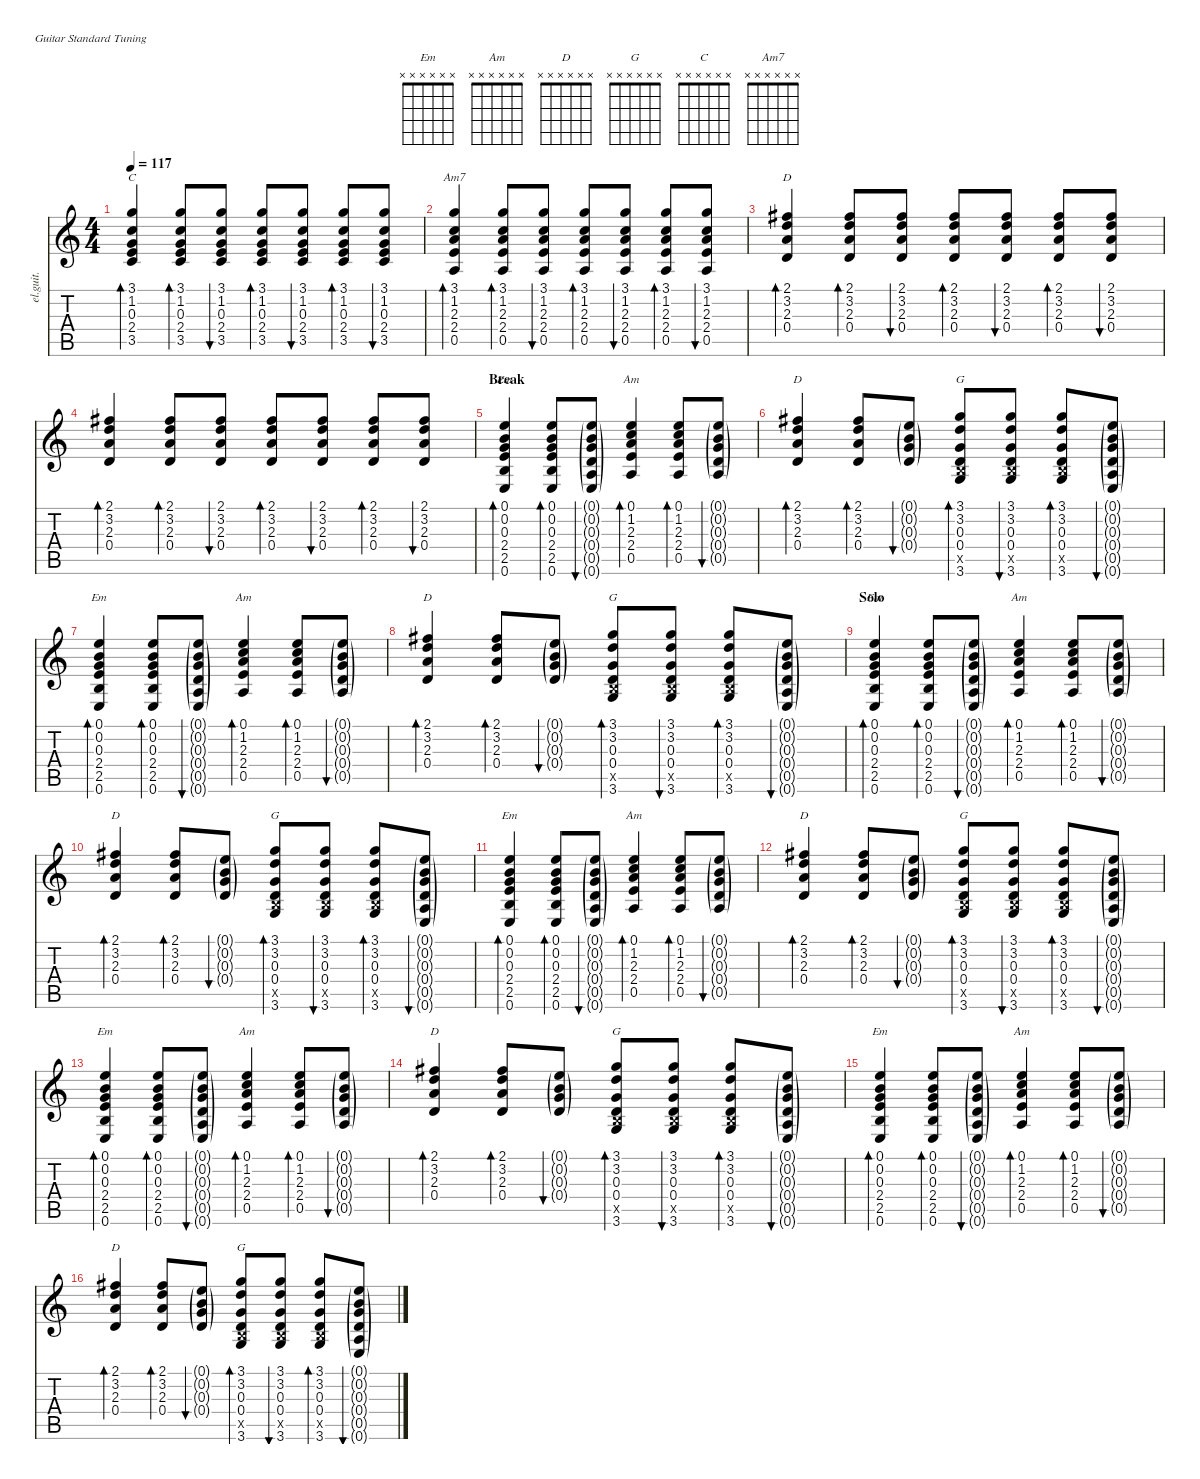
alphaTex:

\defaultSystemsLayout 4
\hideDynamics
\bracketExtendMode nobrackets
\otherSystemsTrackNameOrientation horizontal
\track ("Brian Bell - Guitar 2" "el.guit.") {instrument electricguitarclean}
\staff {score tabs}
\tuning (E4 B3 G3 D3 A2 E2)
\chord ("Em" x x x x x x)
\chord ("Am" x x x x x x)
\chord ("D" x x x x x x)
\chord ("G" x x x x x x)
\chord ("C" x x x x x x)
\chord ("Am7" x x x x x x)
\ts (4 4)
\tempo 117
\clef g2
\ks c
(3.1 1.2 0.3 2.4 3.5).4{bd 30 ch "C" dy f beam Up} (3.1 1.2 0.3 2.4 3.5).8{bd 30 beam Up} (3.1 1.2 0.3 2.4 3.5).8{bu 30 dy mf beam Up} (3.1 1.2 0.3 2.4 3.5).8{bd 30 dy f beam Up} (3.1 1.2 0.3 2.4 3.5).8{bu 30 dy mf beam Up} (3.1 1.2 0.3 2.4 3.5).8{bd 30 dy f beam Up} (3.1 1.2 0.3 2.4 3.5).8{bu 30 dy mf beam Up} |
(3.1 1.2 2.3 2.4 0.5).4{bd 30 ch "Am7" dy f beam Up} (3.1 1.2 2.3 2.4 0.5).8{bd 30 beam Up} (3.1 1.2 2.3 2.4 0.5).8{bu 30 dy mf beam Up} (3.1 1.2 2.3 2.4 0.5).8{bd 30 dy f beam Up} (3.1 1.2 2.3 2.4 0.5).8{bu 30 dy mf beam Up} (3.1 1.2 2.3 2.4 0.5).8{bd 30 dy f beam Up} (3.1 1.2 2.3 2.4 0.5).8{bu 30 dy mf beam Up} |
(2.1{acc #} 3.2 2.3 0.4).4{bd 30 ch "D" dy f beam Up} (2.1{acc #} 3.2 2.3 0.4).8{bd 30 beam Up} (2.1{acc #} 3.2 2.3 0.4).8{bu 30 dy mf beam Up} (2.1{acc #} 3.2 2.3 0.4).8{bd 30 dy f beam Up} (2.1{acc #} 3.2 2.3 0.4).8{bu 30 dy mf beam Up} (2.1{acc #} 3.2 2.3 0.4).8{bd 30 dy f beam Up} (2.1{acc #} 3.2 2.3 0.4).8{bu 30 dy mf beam Up} |
(2.1{acc #} 3.2 2.3 0.4).4{bd 30 dy f beam Up} (2.1{acc #} 3.2 2.3 0.4).8{bd 30 beam Up} (2.1{acc #} 3.2 2.3 0.4).8{bu 30 dy mf beam Up} (2.1{acc #} 3.2 2.3 0.4).8{bd 30 dy f beam Up} (2.1{acc #} 3.2 2.3 0.4).8{bu 30 dy mf beam Up} (2.1{acc #} 3.2 2.3 0.4).8{bd 30 dy f beam Up} (2.1{acc #} 3.2 2.3 0.4).8{bu 30 dy mf beam Up} |
\section ("" "Break")
(0.1 0.2 0.3 2.4 2.5 0.6).4{bd 30 ch "Em" dy f beam Up} (0.1 0.2 0.3 2.4 2.5 0.6).8{bd 30 beam Up} (0.1{g} 0.2{g} 0.3{g} 0.4{g} 0.5{g} 0.6{g}).8{bu 30 beam Up} (0.1 1.2 2.3 2.4 0.5).4{bd 30 ch "Am" beam Up} (0.1 1.2 2.3 2.4 0.5).8{bd 30 beam Up} (0.1{g} 0.2{g} 0.3{g} 0.4{g} 0.5{g}).8{bu 30 beam Up} |
(2.1{acc #} 3.2 2.3 0.4).4{bd 30 ch "D" beam Up} (2.1{acc #} 3.2 2.3 0.4).8{bd 30 beam Up} (0.1{g} 0.2{g} 0.3{g} 0.4{g}).8{bu 30 beam Up} (3.1 3.2 0.3 0.4 2.5{x} 3.6).8{bd 30 ch "G" beam Up} (3.1 3.2 0.3 0.4 2.5{x} 3.6).8{bu 30 dy mf beam Up} (3.1 3.2 0.3 0.4 2.5{x} 3.6).8{bd 30 dy f beam Up} (0.1{g} 0.2{g} 0.3{g} 0.4{g} 0.5{g} 0.6{g}).8{bu 30 beam Up} |
(0.1 0.2 0.3 2.4 2.5 0.6).4{bd 30 ch "Em" beam Up} (0.1 0.2 0.3 2.4 2.5 0.6).8{bd 30 beam Up} (0.1{g} 0.2{g} 0.3{g} 0.4{g} 0.5{g} 0.6{g}).8{bu 30 beam Up} (0.1 1.2 2.3 2.4 0.5).4{bd 30 ch "Am" beam Up} (0.1 1.2 2.3 2.4 0.5).8{bd 30 beam Up} (0.1{g} 0.2{g} 0.3{g} 0.4{g} 0.5{g}).8{bu 30 beam Up} |
(2.1{acc #} 3.2 2.3 0.4).4{bd 30 ch "D" beam Up} (2.1{acc #} 3.2 2.3 0.4).8{bd 30 beam Up} (0.1{g} 0.2{g} 0.3{g} 0.4{g}).8{bu 30 beam Up} (3.1 3.2 0.3 0.4 2.5{x} 3.6).8{bd 30 ch "G" beam Up} (3.1 3.2 0.3 0.4 2.5{x} 3.6).8{bu 30 dy mf beam Up} (3.1 3.2 0.3 0.4 2.5{x} 3.6).8{bd 30 dy f beam Up} (0.1{g} 0.2{g} 0.3{g} 0.4{g} 0.5{g} 0.6{g}).8{bu 30 beam Up} |
\section ("" "Solo")
(0.1 0.2 0.3 2.4 2.5 0.6).4{bd 30 ch "Em" beam Up} (0.1 0.2 0.3 2.4 2.5 0.6).8{bd 30 beam Up} (0.1{g} 0.2{g} 0.3{g} 0.4{g} 0.5{g} 0.6{g}).8{bu 30 beam Up} (0.1 1.2 2.3 2.4 0.5).4{bd 30 ch "Am" beam Up} (0.1 1.2 2.3 2.4 0.5).8{bd 30 beam Up} (0.1{g} 0.2{g} 0.3{g} 0.4{g} 0.5{g}).8{bu 30 beam Up} |
(2.1{acc #} 3.2 2.3 0.4).4{bd 30 ch "D" beam Up} (2.1{acc #} 3.2 2.3 0.4).8{bd 30 beam Up} (0.1{g} 0.2{g} 0.3{g} 0.4{g}).8{bu 30 beam Up} (3.1 3.2 0.3 0.4 2.5{x} 3.6).8{bd 30 ch "G" beam Up} (3.1 3.2 0.3 0.4 2.5{x} 3.6).8{bu 30 dy mf beam Up} (3.1 3.2 0.3 0.4 2.5{x} 3.6).8{bd 30 dy f beam Up} (0.1{g} 0.2{g} 0.3{g} 0.4{g} 0.5{g} 0.6{g}).8{bu 30 beam Up} |
(0.1 0.2 0.3 2.4 2.5 0.6).4{bd 30 ch "Em" beam Up} (0.1 0.2 0.3 2.4 2.5 0.6).8{bd 30 beam Up} (0.1{g} 0.2{g} 0.3{g} 0.4{g} 0.5{g} 0.6{g}).8{bu 30 beam Up} (0.1 1.2 2.3 2.4 0.5).4{bd 30 ch "Am" beam Up} (0.1 1.2 2.3 2.4 0.5).8{bd 30 beam Up} (0.1{g} 0.2{g} 0.3{g} 0.4{g} 0.5{g}).8{bu 30 beam Up} |
(2.1{acc #} 3.2 2.3 0.4).4{bd 30 ch "D" beam Up} (2.1{acc #} 3.2 2.3 0.4).8{bd 30 beam Up} (0.1{g} 0.2{g} 0.3{g} 0.4{g}).8{bu 30 beam Up} (3.1 3.2 0.3 0.4 2.5{x} 3.6).8{bd 30 ch "G" beam Up} (3.1 3.2 0.3 0.4 2.5{x} 3.6).8{bu 30 dy mf beam Up} (3.1 3.2 0.3 0.4 2.5{x} 3.6).8{bd 30 dy f beam Up} (0.1{g} 0.2{g} 0.3{g} 0.4{g} 0.5{g} 0.6{g}).8{bu 30 beam Up} |
(0.1 0.2 0.3 2.4 2.5 0.6).4{bd 30 ch "Em" beam Up} (0.1 0.2 0.3 2.4 2.5 0.6).8{bd 30 beam Up} (0.1{g} 0.2{g} 0.3{g} 0.4{g} 0.5{g} 0.6{g}).8{bu 30 beam Up} (0.1 1.2 2.3 2.4 0.5).4{bd 30 ch "Am" beam Up} (0.1 1.2 2.3 2.4 0.5).8{bd 30 beam Up} (0.1{g} 0.2{g} 0.3{g} 0.4{g} 0.5{g}).8{bu 30 beam Up} |
(2.1{acc #} 3.2 2.3 0.4).4{bd 30 ch "D" beam Up} (2.1{acc #} 3.2 2.3 0.4).8{bd 30 beam Up} (0.1{g} 0.2{g} 0.3{g} 0.4{g}).8{bu 30 beam Up} (3.1 3.2 0.3 0.4 2.5{x} 3.6).8{bd 30 ch "G" beam Up} (3.1 3.2 0.3 0.4 2.5{x} 3.6).8{bu 30 dy mf beam Up} (3.1 3.2 0.3 0.4 2.5{x} 3.6).8{bd 30 dy f beam Up} (0.1{g} 0.2{g} 0.3{g} 0.4{g} 0.5{g} 0.6{g}).8{bu 30 beam Up} |
(0.1 0.2 0.3 2.4 2.5 0.6).4{bd 30 ch "Em" beam Up} (0.1 0.2 0.3 2.4 2.5 0.6).8{bd 30 beam Up} (0.1{g} 0.2{g} 0.3{g} 0.4{g} 0.5{g} 0.6{g}).8{bu 30 beam Up} (0.1 1.2 2.3 2.4 0.5).4{bd 30 ch "Am" beam Up} (0.1 1.2 2.3 2.4 0.5).8{bd 30 beam Up} (0.1{g} 0.2{g} 0.3{g} 0.4{g} 0.5{g}).8{bu 30 beam Up} |
(2.1{acc #} 3.2 2.3 0.4).4{bd 30 ch "D" beam Up} (2.1{acc #} 3.2 2.3 0.4).8{bd 30 beam Up} (0.1{g} 0.2{g} 0.3{g} 0.4{g}).8{bu 30 beam Up} (3.1 3.2 0.3 0.4 2.5{x} 3.6).8{bd 30 ch "G" beam Up} (3.1 3.2 0.3 0.4 2.5{x} 3.6).8{bu 30 dy mf beam Up} (3.1 3.2 0.3 0.4 2.5{x} 3.6).8{bd 30 dy f beam Up} (0.1{g} 0.2{g} 0.3{g} 0.4{g} 0.5{g} 0.6{g}).8{bu 30 beam Up}
